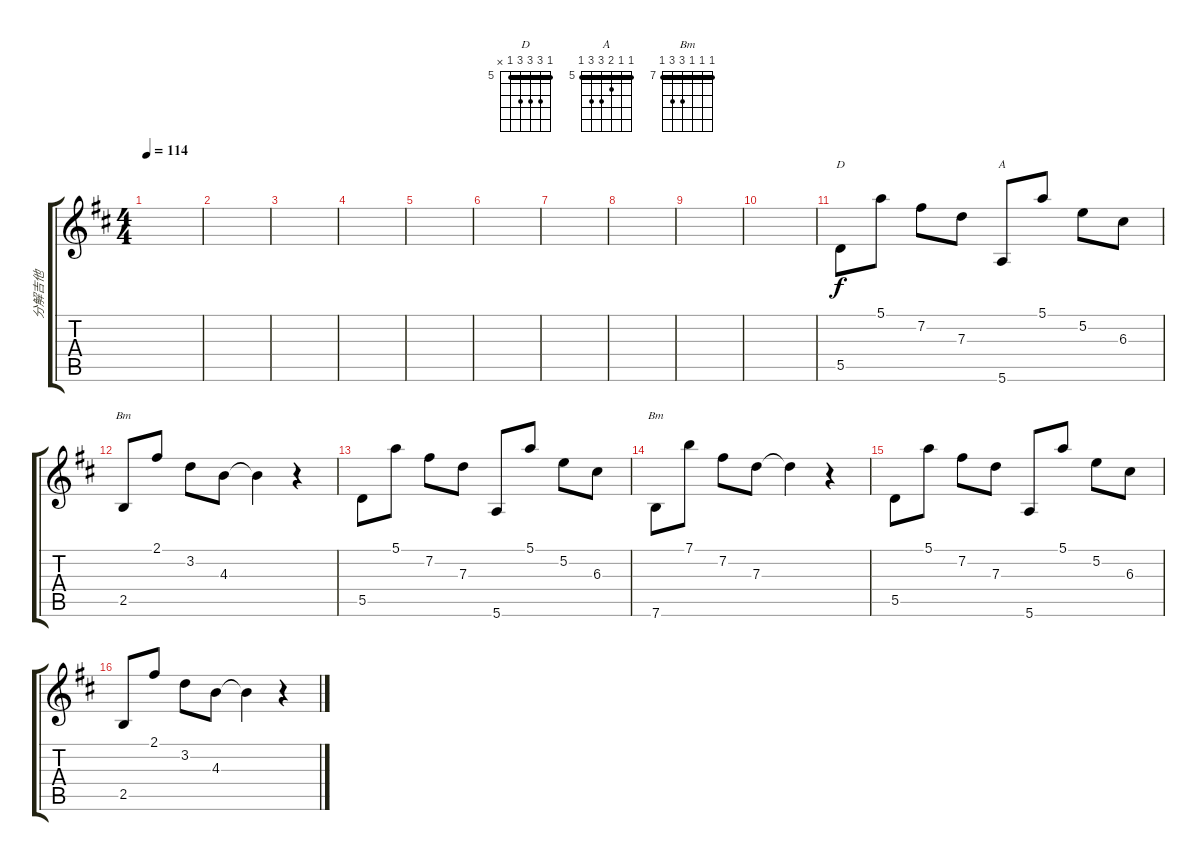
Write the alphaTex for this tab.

\track ("分解吉他" "分解吉他") {instrument electricguitarclean}
\staff {score tabs}
\tuning (E4 B3 G3 D3 A2 E2) {hide}
\chord ("D" 5 7 7 7 5 x) {firstfret 5 barre 5}
\chord ("A" 5 5 6 7 7 5) {firstfret 5 barre 5}
\chord ("Bm" 2 3 4 4 2 x) {barre 2}
\chord ("Bm" 7 7 7 9 9 7) {firstfret 7 barre 7}
\ts (4 4)
\tempo 114
\clef g2
\ks d
|
|
|
|
|
|
|
|
|
|
5.5.8{ch "D"} 5.1.8 7.2.8 7.3.8 5.6.8{ch "A"} 5.1.8 5.2.8 6.3.8 |
2.5.8{ch "Bm"} 2.1.8 3.2.8 4.3.8 4.3{t}.4 r.4 |
5.5.8 5.1.8 7.2.8 7.3.8 5.6.8 5.1.8 5.2.8 6.3.8 |
7.6.8{ch "Bm"} 7.1.8 7.2.8 7.3.8 7.3{t}.4 r.4 |
5.5.8 5.1.8 7.2.8 7.3.8 5.6.8 5.1.8 5.2.8 6.3.8 |
2.5.8 2.1.8 3.2.8 4.3.8 4.3{t}.4 r.4
